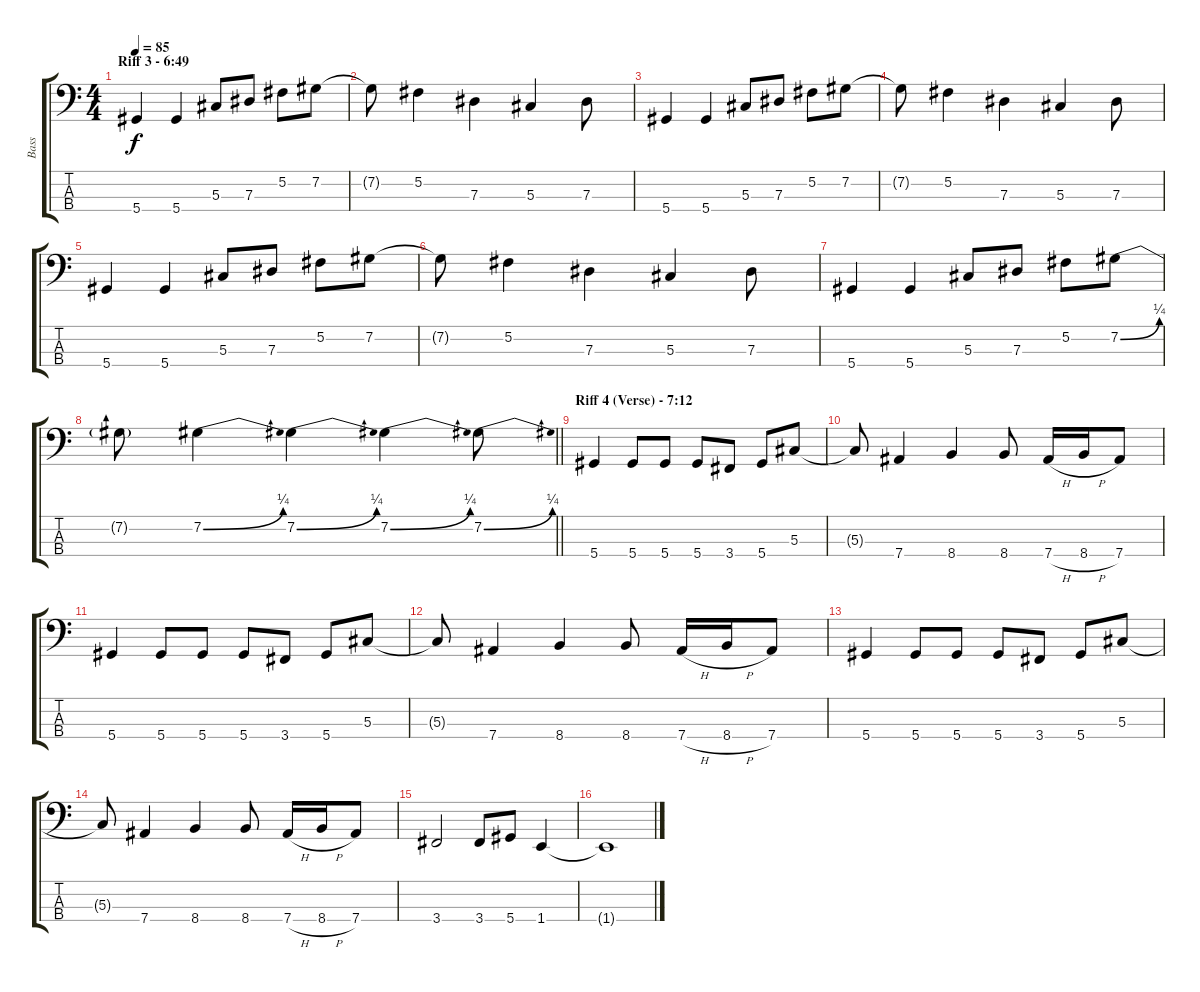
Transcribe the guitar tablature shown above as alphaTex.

\track ("Bass" "Bass") {instrument electricbassfinger bank 255}
\staff {score tabs}
\tuning (Gb2 Db2 Ab1 Eb1) {hide}
\ts (4 4)
\section ("" "Riff 3 - 6:49")
\tempo 85
\clef f4
\ks c
5.4.4{dy f} 5.4.4 5.3.8 7.3.8 5.2.8 7.2.8 |
7.2{t}.8 5.2.4 7.3.4 5.3.4 7.3.8 |
5.4.4 5.4.4 5.3.8 7.3.8 5.2.8 7.2.8 |
7.2{t}.8 5.2.4 7.3.4 5.3.4 7.3.8 |
5.4.4 5.4.4 5.3.8 7.3.8 5.2.8 7.2.8 |
7.2{t}.8 5.2.4 7.3.4 5.3.4 7.3.8 |
5.4.4 5.4.4 5.3.8 7.3.8 5.2.8 7.2{be (bend 0 0 60 1)}.8 |
\barLineRight lightlight
7.2{t}.8 7.2{be (bend 0 0 60 1)}.4 7.2{be (bend 0 0 60 1)}.4 7.2{be (bend 0 0 60 1)}.4 7.2{be (bend 0 0 60 1)}.8 |
\section ("" "Riff 4 (Verse) - 7:12")
5.4.4 5.4.8 5.4.8 5.4.8 3.4.8 5.4.8 5.3.8 |
5.3{t}.8 7.4.4 8.4.4 8.4.8 7.4{h}.16 8.4{h}.16 7.4.8 |
5.4.4 5.4.8 5.4.8 5.4.8 3.4.8 5.4.8 5.3.8 |
5.3{t}.8 7.4.4 8.4.4 8.4.8 7.4{h}.16 8.4{h}.16 7.4.8 |
5.4.4 5.4.8 5.4.8 5.4.8 3.4.8 5.4.8 5.3.8 |
5.3{t}.8 7.4.4 8.4.4 8.4.8 7.4{h}.16 8.4{h}.16 7.4.8 |
3.4.2 3.4.8 5.4.8 1.4.4 |
1.4{t}.1
